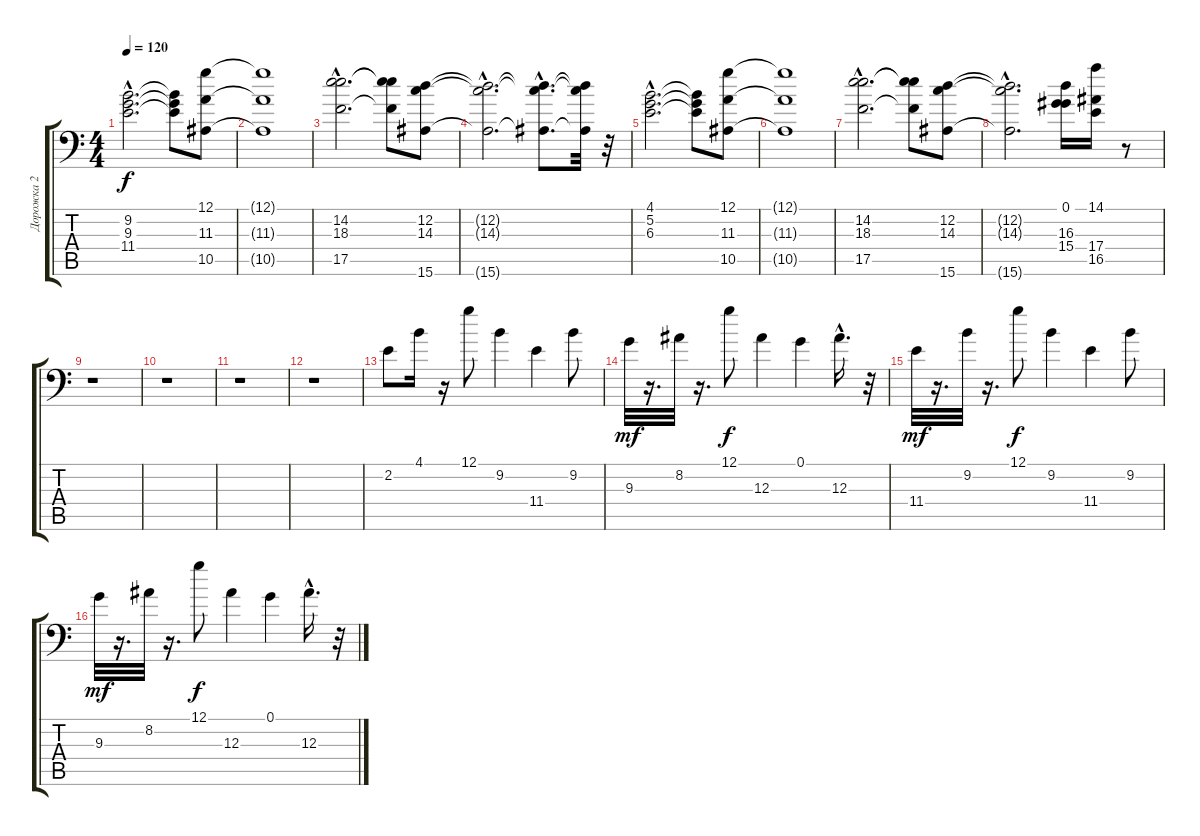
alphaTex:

\track ("Дорожка 2" "Дорожка 2") {instrument distortionguitar}
\staff {score tabs}
\tuning (G3 D3 Bb2 F2 C2 G1) {hide}
\ts (4 4)
\tempo 120
\clef f4
\ks c
(9.2{hac} 9.3{hac} 11.4{hac}).2{d dy f instrument distortionguitar} (9.2{t} 9.3{t} 11.4{t}).8 (12.1 11.3 10.5).8 |
(12.1{t} 11.3{t} 10.5{t}).1 |
(14.2{hac} 18.3{hac} 17.5{hac}).2{d} (14.2{t} 18.3{t} 17.5{t}).8 (12.2 14.3 15.6).8 |
(12.2{hac t} 14.3{hac t} 15.6{hac t}).2{d} (12.2{hac t} 14.3{hac t} 15.6{hac t}).8{d} (12.2{t} 14.3{t} 15.6{t}).32 r.32 |
(4.1{hac} 5.2{hac} 6.3{hac}).2{d} (4.1{t} 5.2{t} 6.3{t}).8 (12.1 11.3 10.5).8 |
(12.1{t} 11.3{t} 10.5{t}).1 |
(14.2{hac} 18.3{hac} 17.5{hac}).2{d} (14.2{t} 18.3{t} 17.5{t}).8 (12.2 14.3 15.6).8 |
(12.2{hac t} 14.3{hac t} 15.6{t}).2{d} (0.1 16.3 15.4).16 (14.1 17.4 16.5).16 r.8 |
r.1 |
r.1 |
r.1 |
r.1 |
2.2.8 4.1.16 r.16 12.1.8 9.2.4 11.4.4 9.2.8 |
9.3.32{dy mf} r.16{d} 8.2.32 r.16{d} 12.1.8{dy f} 12.3.4 0.1.4 12.3{hac}.16{d} r.32 |
11.4.32{dy mf} r.16{d} 9.2.32 r.16{d} 12.1.8{dy f} 9.2.4 11.4.4 9.2.8 |
9.3.32{dy mf} r.16{d} 8.2.32 r.16{d} 12.1.8{dy f} 12.3.4 0.1.4 12.3{hac}.16{d} r.32
